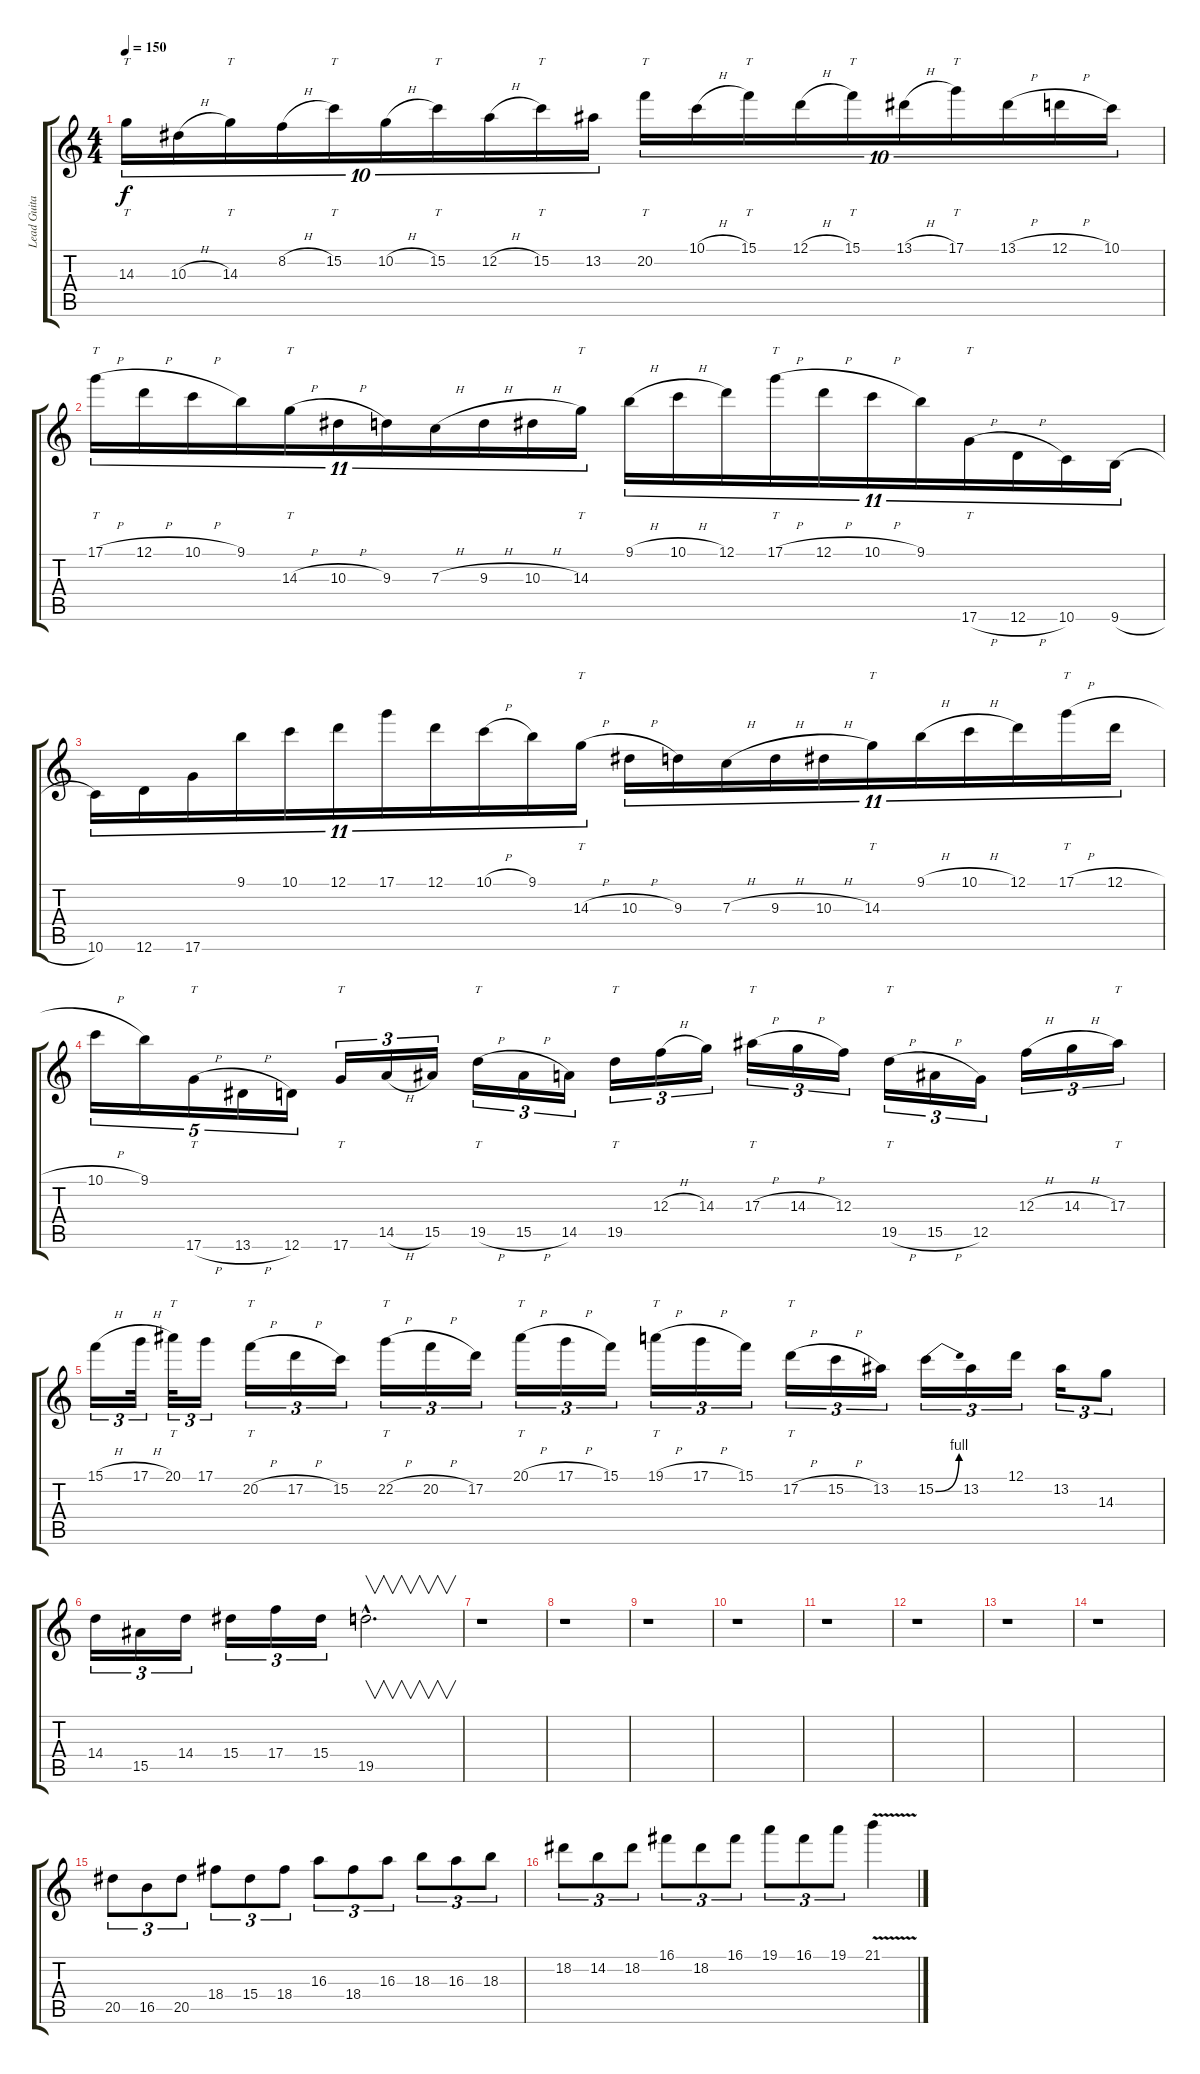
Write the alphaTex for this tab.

\track ("Lead Guitar" "Lead Guita") {instrument distortionguitar}
\staff {score tabs}
\tuning (D4 A3 F3 C3 G2 D2) {hide}
\ts (4 4)
\tempo 150
\clef g2
\ks aminor
14.3.16{tt tu (10 8) dy f} 10.3{h}.16{tu (10 8)} 14.3.16{tt tu (10 8)} 8.2{h}.16{tu (10 8)} 15.2.16{tt tu (10 8)} 10.2{h}.16{tu (10 8)} 15.2.16{tt tu (10 8)} 12.2{h}.16{tu (10 8)} 15.2.16{tt tu (10 8)} 13.2.16{tu (10 8)} 20.2.16{tt tu (10 8)} 10.1{h}.16{tu (10 8)} 15.1.16{tt tu (10 8)} 12.1{h}.16{tu (10 8)} 15.1.16{tt tu (10 8)} 13.1{h}.16{tu (10 8)} 17.1.16{tt tu (10 8)} 13.1{h}.16{tu (10 8)} 12.1{h}.16{tu (10 8)} 10.1.16{tu (10 8)} |
17.1{h}.16{tt tu (11 8)} 12.1{h}.16{tu (11 8)} 10.1{h}.16{tu (11 8)} 9.1.16{tu (11 8)} 14.3{h}.16{tt tu (11 8)} 10.3{h}.16{tu (11 8)} 9.3.16{tu (11 8)} 7.3{h}.16{tu (11 8)} 9.3{h}.16{tu (11 8)} 10.3{h}.16{tu (11 8)} 14.3.16{tt tu (11 8)} 9.1{h}.16{tu (11 8)} 10.1{h}.16{tu (11 8)} 12.1.16{tu (11 8)} 17.1{h}.16{tt tu (11 8)} 12.1{h}.16{tu (11 8)} 10.1{h}.16{tu (11 8)} 9.1.16{tu (11 8)} 17.6{h}.16{tt tu (11 8)} 12.6{h}.16{tu (11 8)} 10.6.16{tu (11 8)} 9.6{h}.16{tu (11 8)} |
10.6.16{tu (11 8)} 12.6.16{tu (11 8)} 17.6.16{tu (11 8)} 9.1.16{tu (11 8)} 10.1.16{tu (11 8)} 12.1.16{tu (11 8)} 17.1.16{tu (11 8)} 12.1.16{tu (11 8)} 10.1{h}.16{tu (11 8)} 9.1.16{tu (11 8)} 14.3{h}.16{tt tu (11 8)} 10.3{h}.16{tu (11 8)} 9.3.16{tu (11 8)} 7.3{h}.16{tu (11 8)} 9.3{h}.16{tu (11 8)} 10.3{h}.16{tu (11 8)} 14.3.16{tt tu (11 8)} 9.1{h}.16{tu (11 8)} 10.1{h}.16{tu (11 8)} 12.1.16{tu (11 8)} 17.1{h}.16{tt tu (11 8)} 12.1{h}.16{tu (11 8)} |
10.1{h}.16{tu (5 4)} 9.1.16{tu (5 4)} 17.6{h}.16{tt tu (5 4)} 13.6{h}.16{tu (5 4)} 12.6.16{tu (5 4)} 17.6.16{tt tu (3 2)} 14.5{h}.16{tu (3 2)} 15.5.16{tu (3 2)} 19.5{h}.16{tt tu (3 2)} 15.5{h}.16{tu (3 2)} 14.5.16{tu (3 2)} 19.5.16{tt tu (3 2)} 12.3{h}.16{tu (3 2)} 14.3.16{tu (3 2)} 17.3{h}.16{tt tu (3 2)} 14.3{h}.16{tu (3 2)} 12.3.16{tu (3 2)} 19.5{h}.16{tt tu (3 2)} 15.5{h}.16{tu (3 2)} 12.5.16{tu (3 2)} 12.3{h}.16{tu (3 2)} 14.3{h}.16{tu (3 2)} 17.3.16{tt tu (3 2)} |
15.1{h}.16{tu (3 2)} 17.1{h}.32{tu (3 2)} 20.1.32{tt tu (3 2)} 17.1.16{tu (3 2)} 20.2{h}.16{tt tu (3 2)} 17.2{h}.16{tu (3 2)} 15.2.16{tu (3 2)} 22.2{h}.16{tt tu (3 2)} 20.2{h}.16{tu (3 2)} 17.2.16{tu (3 2)} 20.1{h}.16{tt tu (3 2)} 17.1{h}.16{tu (3 2)} 15.1.16{tu (3 2)} 19.1{h}.16{tt tu (3 2)} 17.1{h}.16{tu (3 2)} 15.1.16{tu (3 2)} 17.2{h}.16{tt tu (3 2)} 15.2{h}.16{tu (3 2)} 13.2.16{tu (3 2)} 15.2{be (bend 0 0 60 4)}.16{tu (3 2)} 13.2.16{tu (3 2)} 12.1.16{tu (3 2)} 13.2.16{tu (3 2)} 14.3.8{tu (3 2)} |
14.4.16{tu (3 2)} 15.5.16{tu (3 2)} 14.4.16{tu (3 2)} 15.4.16{tu (3 2)} 17.4.16{tu (3 2)} 15.4.16{tu (3 2)} 19.5{hac}.2{v d} |
r.1 |
r.1 |
r.1 |
r.1 |
r.1 |
r.1 |
r.1 |
r.1 |
20.5.8{tu (3 2)} 16.5.8{tu (3 2)} 20.5.8{tu (3 2)} 18.4.8{tu (3 2)} 15.4.8{tu (3 2)} 18.4.8{tu (3 2)} 16.3.8{tu (3 2)} 18.4.8{tu (3 2)} 16.3.8{tu (3 2)} 18.3.8{tu (3 2)} 16.3.8{tu (3 2)} 18.3.8{tu (3 2)} |
18.2.8{tu (3 2)} 14.2.8{tu (3 2)} 18.2.8{tu (3 2)} 16.1.8{tu (3 2)} 18.2.8{tu (3 2)} 16.1.8{tu (3 2)} 19.1.8{tu (3 2)} 16.1.8{tu (3 2)} 19.1.8{tu (3 2)} 21.1{v}.4
